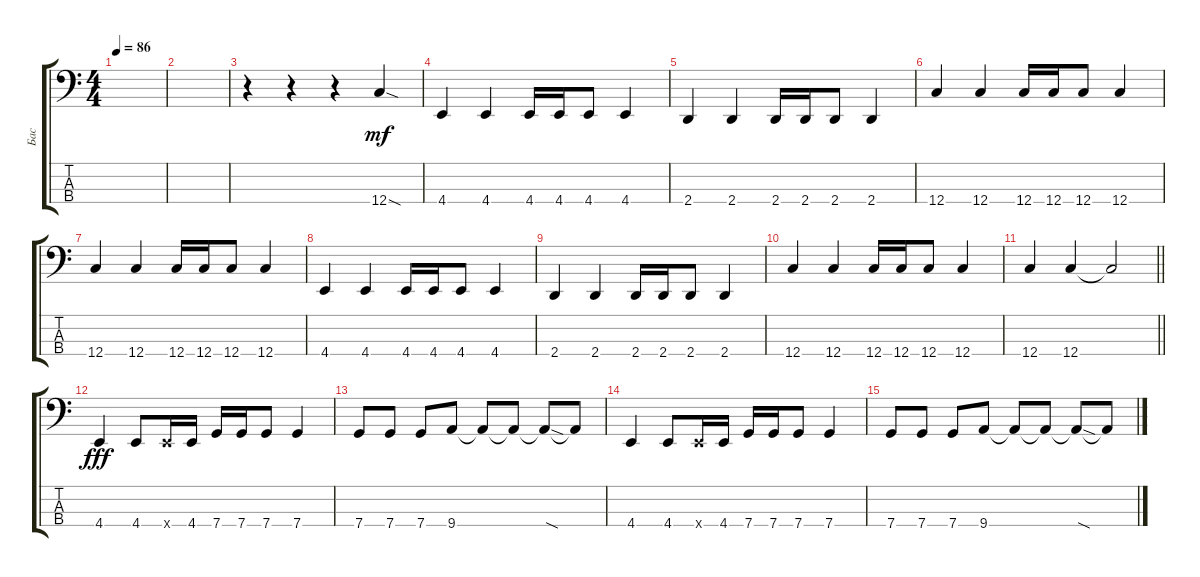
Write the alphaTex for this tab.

\track ("Бас" "Бас") {instrument electricbassfinger}
\staff {score tabs}
\tuning (F2 C2 G1 C1) {hide}
\ts (4 4)
\tempo 86
\clef f4
\ks c
|
|
r.4 r.4 r.4 12.4{sod}.4{dy mf} |
4.4.4 4.4.4 4.4.16 4.4.16 4.4.8 4.4.4 |
2.4.4 2.4.4 2.4.16 2.4.16 2.4.8 2.4.4 |
12.4.4 12.4.4 12.4.16 12.4.16 12.4.8 12.4.4 |
12.4.4 12.4.4 12.4.16 12.4.16 12.4.8 12.4.4 |
4.4.4 4.4.4 4.4.16 4.4.16 4.4.8 4.4.4 |
2.4.4 2.4.4 2.4.16 2.4.16 2.4.8 2.4.4 |
12.4.4 12.4.4 12.4.16 12.4.16 12.4.8 12.4.4 |
\barLineRight lightlight
12.4.4 12.4.4 12.4{t}.2 |
4.4.4{dy fff} 4.4.8 4.4{x}.16 4.4.16 7.4.16 7.4.16 7.4.8 7.4.4 |
7.4.8 7.4.8 7.4.8 9.4.8 9.4{t}.8 9.4{t}.8 9.4{sod t}.8 9.4{t}.8 |
4.4.4 4.4.8 4.4{x}.16 4.4.16 7.4.16 7.4.16 7.4.8 7.4.4 |
7.4.8 7.4.8 7.4.8 9.4.8 9.4{t}.8 9.4{t}.8 9.4{sod t}.8 9.4{t}.8
